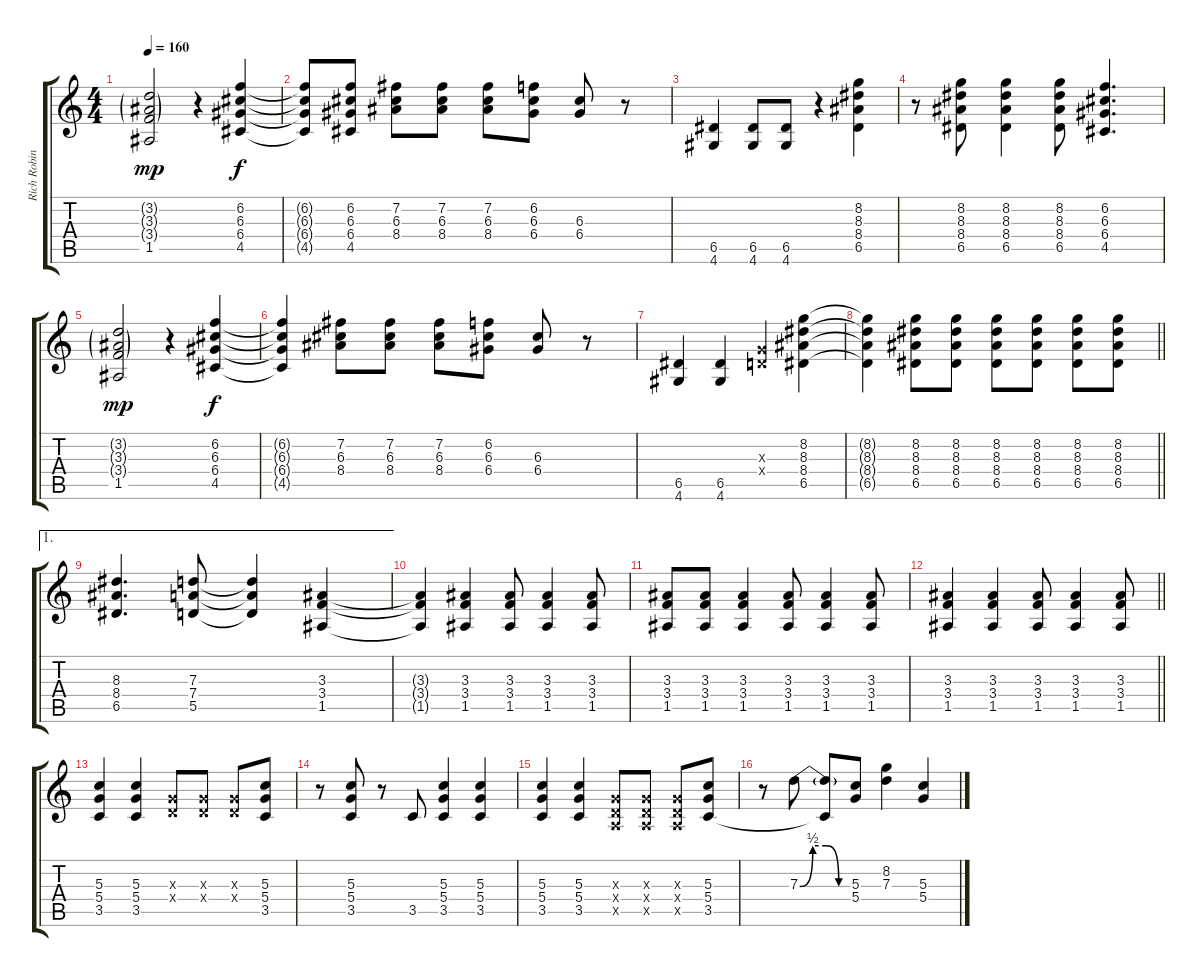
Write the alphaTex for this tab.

\track ("Rich Robinson " "Rich Robin") {instrument distortionguitar}
\staff {score tabs}
\tuning (E4 B3 G3 D3 A2 E2) {hide}
\ts (4 4)
\tempo 160
\clef g2
\ks c
(3.2{g} 3.3{g} 3.4{g} 1.5).2{dy mp} r.4 (6.2 6.3 6.4 4.5).4{dy f} |
(6.2{t} 6.3{t} 6.4{t} 4.5{t}).8 (6.2 6.3 6.4 4.5).8 (7.2 6.3 8.4).8 (7.2 6.3 8.4).8 (7.2 6.3 8.4).8 (6.2 6.3 6.4).8 (6.3 6.4).8 r.8 |
(6.5 4.6).4 (6.5 4.6).8 (6.5 4.6).8 r.4 (8.2 8.3 8.4 6.5).4 |
r.8 (8.2 8.3 8.4 6.5).8 (8.2 8.3 8.4 6.5).4 (8.2 8.3 8.4 6.5).8 (6.2 6.3 6.4 4.5).4{d} |
(3.2{g} 3.3{g} 3.4{g} 1.5).2{dy mp} r.4 (6.2 6.3 6.4 4.5).4{dy f} |
(6.2{t} 6.3{t} 6.4{t} 4.5{t}).4 (7.2 6.3 8.4).8 (7.2 6.3 8.4).8 (7.2 6.3 8.4).8 (6.2 6.3 6.4).8 (6.3 6.4).8 r.8 |
(6.5 4.6).4 (6.5 4.6).4 (0.3{x} 0.4{x}).4 (8.2 8.3 8.4 6.5).4 |
\barLineRight lightlight
(8.2{t} 8.3{t} 8.4{t} 6.5{t}).4 (8.2 8.3 8.4 6.5).8 (8.2 8.3 8.4 6.5).8 (8.2 8.3 8.4 6.5).8 (8.2 8.3 8.4 6.5).8 (8.2 8.3 8.4 6.5).8 (8.2 8.3 8.4 6.5).8 |
\ae 1
(8.3 8.4 6.5).4{d} (7.3 7.4 5.5).8 (7.3{t} 7.4{t} 5.5{t}).4 (3.3 3.4 1.5).4 |
(3.3{t} 3.4{t} 1.5{t}).4 (3.3 3.4 1.5).4 (3.3 3.4 1.5).8 (3.3 3.4 1.5).4 (3.3 3.4 1.5).8 |
(3.3 3.4 1.5).8 (3.3 3.4 1.5).8 (3.3 3.4 1.5).4 (3.3 3.4 1.5).8 (3.3 3.4 1.5).4 (3.3 3.4 1.5).8 |
\barLineRight lightlight
(3.3 3.4 1.5).4 (3.3 3.4 1.5).4 (3.3 3.4 1.5).8 (3.3 3.4 1.5).4 (3.3 3.4 1.5).8 |
(5.3 5.4 3.5).4 (5.3 5.4 3.5).4 (0.3{x} 0.4{x}).8 (0.3{x} 0.4{x}).8 (0.3{x} 0.4{x}).8 (5.3 5.4 3.5).8 |
r.8 (5.3 5.4 3.5).8 r.8 3.5.8 (5.3 5.4 3.5).4 (5.3 5.4 3.5).4 |
(5.3 5.4 3.5).4 (5.3 5.4 3.5).4 (0.3{x} 0.4{x} 0.5{x}).8 (0.3{x} 0.4{x} 0.5{x}).8 (0.3{x} 0.4{x} 0.5{x}).8 (5.3 5.4 3.5).8 |
r.8 7.3{be (custom 0 0 15 2 30 2 45 0 60 0)}.8 (7.3{t} 3.5{t}).8 (5.3 5.4).8 (8.2 7.3).4 (5.3 5.4).4
